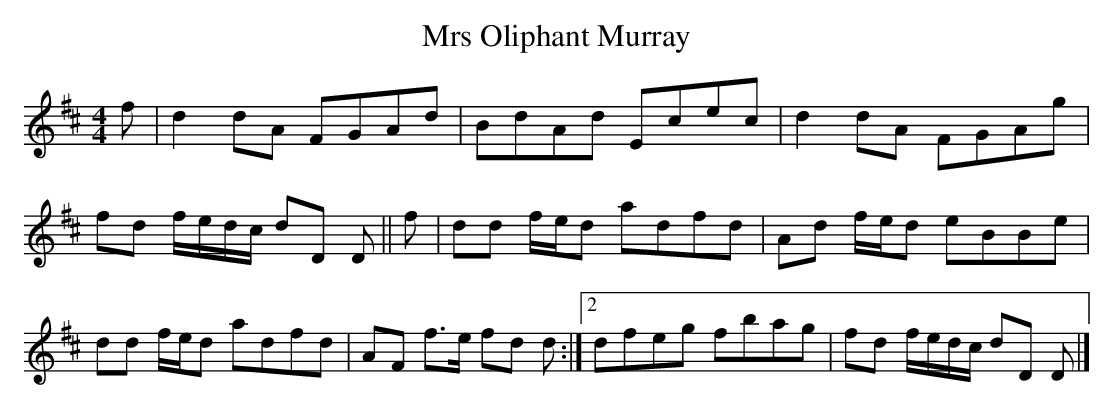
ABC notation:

X:1
T:Mrs Oliphant Murray
M:4/4
L:1/8
K:D
f|d2 dA FGAd|BdAd Ecec|d2 dA FGAg|
fd f/e/d/c/ dD D||f|dd f/e/d adfd|Ad f/e/d eBBe|
1dd f/e/d adfd|AF f>e fd d:|2dfeg fbag|fd f/e/d/c/ dD D|]
